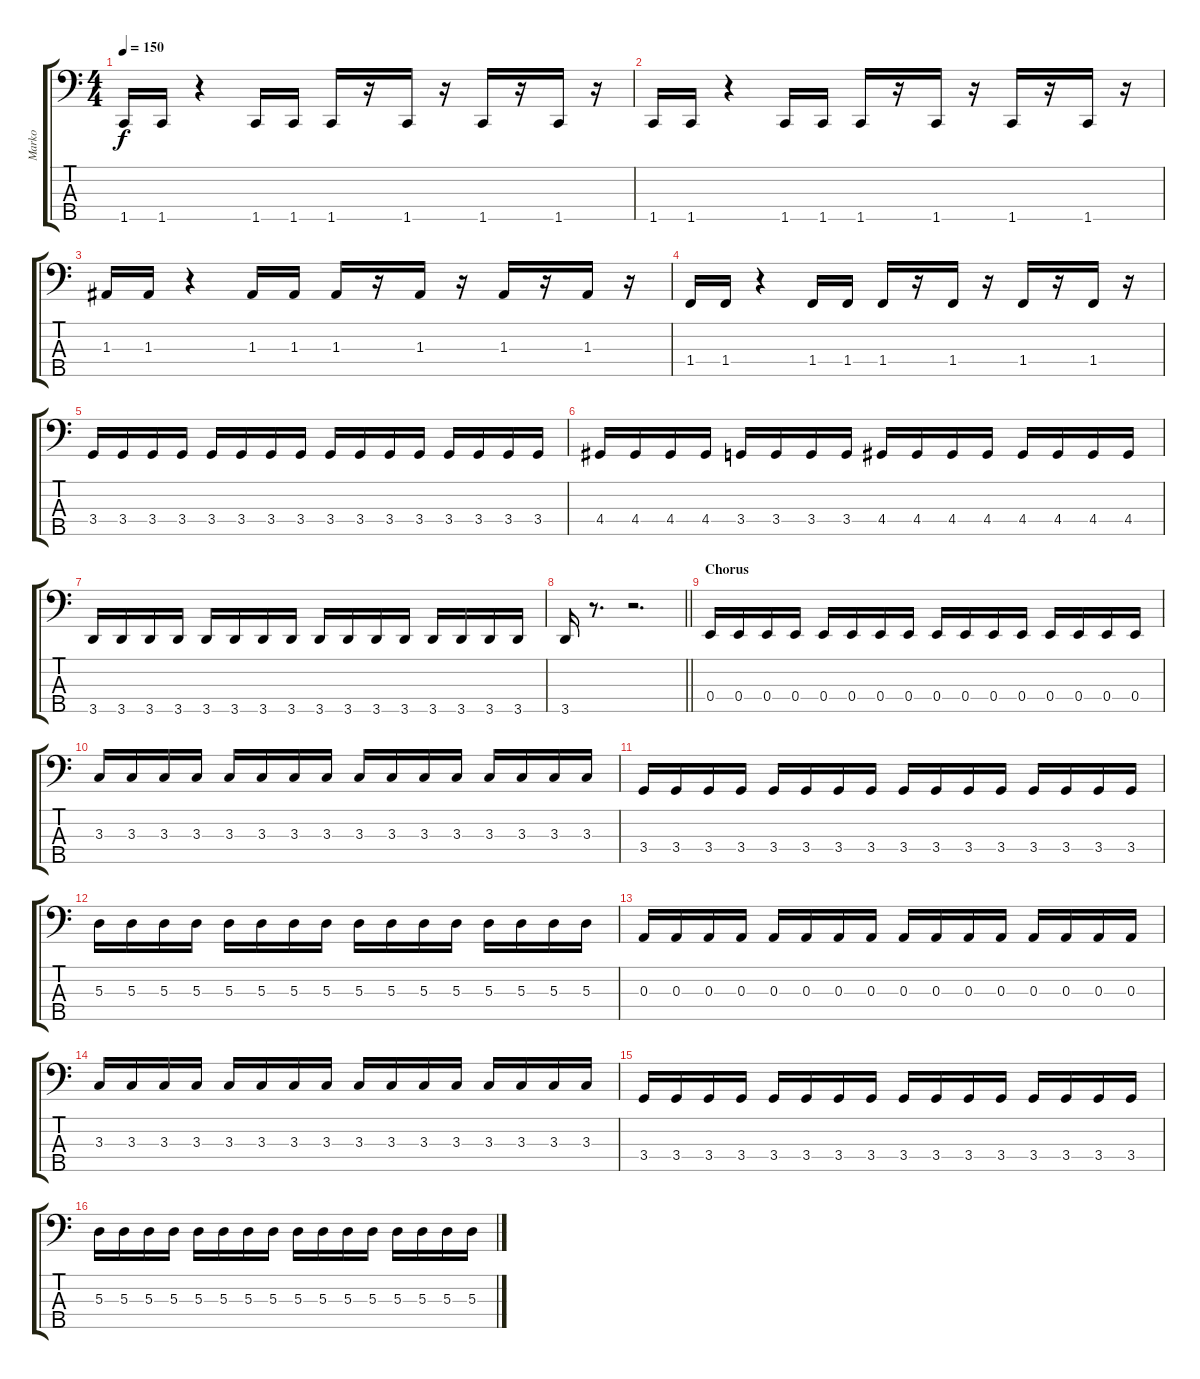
\track ("Marko" "Marko") {instrument electricbasspick}
\staff {score tabs}
\tuning (G2 D2 A1 E1 B0) {hide}
\ts (4 4)
\tempo 150
\clef f4
\ks c
1.5.16{dy f} 1.5.16 r.4 1.5.16 1.5.16 1.5.16 r.16 1.5.16 r.16 1.5.16 r.16 1.5.16 r.16 |
1.5.16 1.5.16 r.4 1.5.16 1.5.16 1.5.16 r.16 1.5.16 r.16 1.5.16 r.16 1.5.16 r.16 |
1.3.16 1.3.16 r.4 1.3.16 1.3.16 1.3.16 r.16 1.3.16 r.16 1.3.16 r.16 1.3.16 r.16 |
1.4.16 1.4.16 r.4 1.4.16 1.4.16 1.4.16 r.16 1.4.16 r.16 1.4.16 r.16 1.4.16 r.16 |
3.4.16 3.4.16 3.4.16 3.4.16 3.4.16 3.4.16 3.4.16 3.4.16 3.4.16 3.4.16 3.4.16 3.4.16 3.4.16 3.4.16 3.4.16 3.4.16 |
4.4.16 4.4.16 4.4.16 4.4.16 3.4.16 3.4.16 3.4.16 3.4.16 4.4.16 4.4.16 4.4.16 4.4.16 4.4.16 4.4.16 4.4.16 4.4.16 |
3.5.16 3.5.16 3.5.16 3.5.16 3.5.16 3.5.16 3.5.16 3.5.16 3.5.16 3.5.16 3.5.16 3.5.16 3.5.16 3.5.16 3.5.16 3.5.16 |
\barLineRight lightlight
3.5.16 r.8{d} r.2{d} |
\section ("" "Chorus")
0.4.16 0.4.16 0.4.16 0.4.16 0.4.16 0.4.16 0.4.16 0.4.16 0.4.16 0.4.16 0.4.16 0.4.16 0.4.16 0.4.16 0.4.16 0.4.16 |
3.3.16 3.3.16 3.3.16 3.3.16 3.3.16 3.3.16 3.3.16 3.3.16 3.3.16 3.3.16 3.3.16 3.3.16 3.3.16 3.3.16 3.3.16 3.3.16 |
3.4.16 3.4.16 3.4.16 3.4.16 3.4.16 3.4.16 3.4.16 3.4.16 3.4.16 3.4.16 3.4.16 3.4.16 3.4.16 3.4.16 3.4.16 3.4.16 |
5.3.16 5.3.16 5.3.16 5.3.16 5.3.16 5.3.16 5.3.16 5.3.16 5.3.16 5.3.16 5.3.16 5.3.16 5.3.16 5.3.16 5.3.16 5.3.16 |
0.3.16 0.3.16 0.3.16 0.3.16 0.3.16 0.3.16 0.3.16 0.3.16 0.3.16 0.3.16 0.3.16 0.3.16 0.3.16 0.3.16 0.3.16 0.3.16 |
3.3.16 3.3.16 3.3.16 3.3.16 3.3.16 3.3.16 3.3.16 3.3.16 3.3.16 3.3.16 3.3.16 3.3.16 3.3.16 3.3.16 3.3.16 3.3.16 |
3.4.16 3.4.16 3.4.16 3.4.16 3.4.16 3.4.16 3.4.16 3.4.16 3.4.16 3.4.16 3.4.16 3.4.16 3.4.16 3.4.16 3.4.16 3.4.16 |
5.3.16 5.3.16 5.3.16 5.3.16 5.3.16 5.3.16 5.3.16 5.3.16 5.3.16 5.3.16 5.3.16 5.3.16 5.3.16 5.3.16 5.3.16 5.3.16
